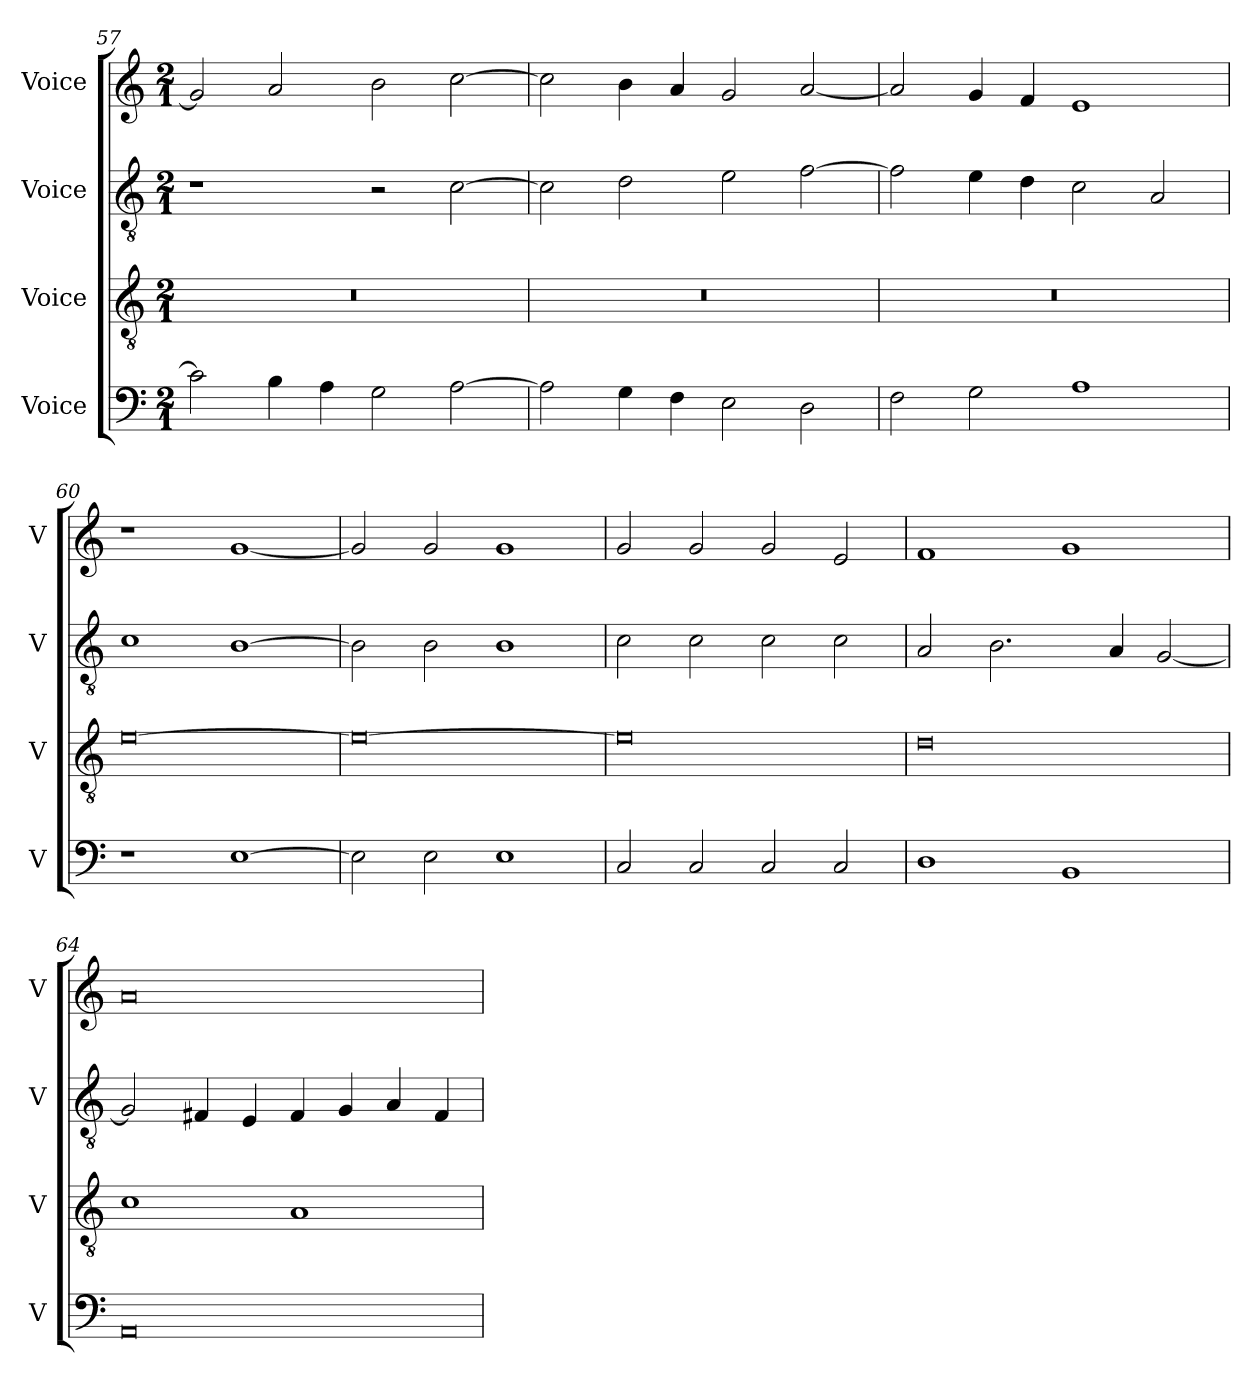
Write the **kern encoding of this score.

**kern	**kern	**kern	**kern
*part4	*part3	*part2	*part1
*staff4	*staff3	*staff2	*staff1
*I"Voice	*I"Voice	*I"Voice	*I"Voice
*I'V	*I'V	*I'V	*I'V
*clefF4	*clefGv2	*clefGv2	*clefG2
*k[]	*k[]	*k[]	*k[]
*M2/1	*M2/1	*M2/1	*M2/1
=57	=57	=57	=57
2c\]	0r	1r	2g/]
4B\	.	.	2a/
4A\	.	.	.
2G\	.	2r	2b\
[2A\	.	[2c\	[2cc\
!!LO:LB:g=z
=58	=58	=58	=58
2A\]	0r	2c\]	2cc\]
4G\	.	2d\	4b\
4F\	.	.	4a/
2E\	.	2e\	2g/
2D\	.	[2f\	[2a/
=59	=59	=59	=59
2F\	0r	2f\]	2a/]
2G\	.	4e\	4g/
.	.	4d\	4f/
1A	.	2c\	1e
.	.	2A/	.
=60	=60	=60	=60
1r	[0e	1c	1r
[1E	.	[1B	[1g
=61	=61	=61	=61
2E\]	0e_	2B\]	2g/]
2E\	.	2B\	2g/
1E	.	1B	1g
!!LO:PB:g=z
=62	=62	=62	=62
2C/	0e]	2c\	2g/
2C/	.	2c\	2g/
2C/	.	2c\	2g/
2C/	.	2c\	2e/
=63	=63	=63	=63
1D	0d	2A/	1f
.	.	2.B\	.
1BB	.	.	1g
.	.	4A/	.
.	.	[2G/	.
=64	=64	=64	=64
0AA	1c	2G/]	0a
.	.	4F#X/	.
.	.	4E/	.
.	1A	4F#/	.
.	.	4G/	.
.	.	4A/	.
.	.	4F#/	.
=	=	=	=
*-	*-	*-	*-
